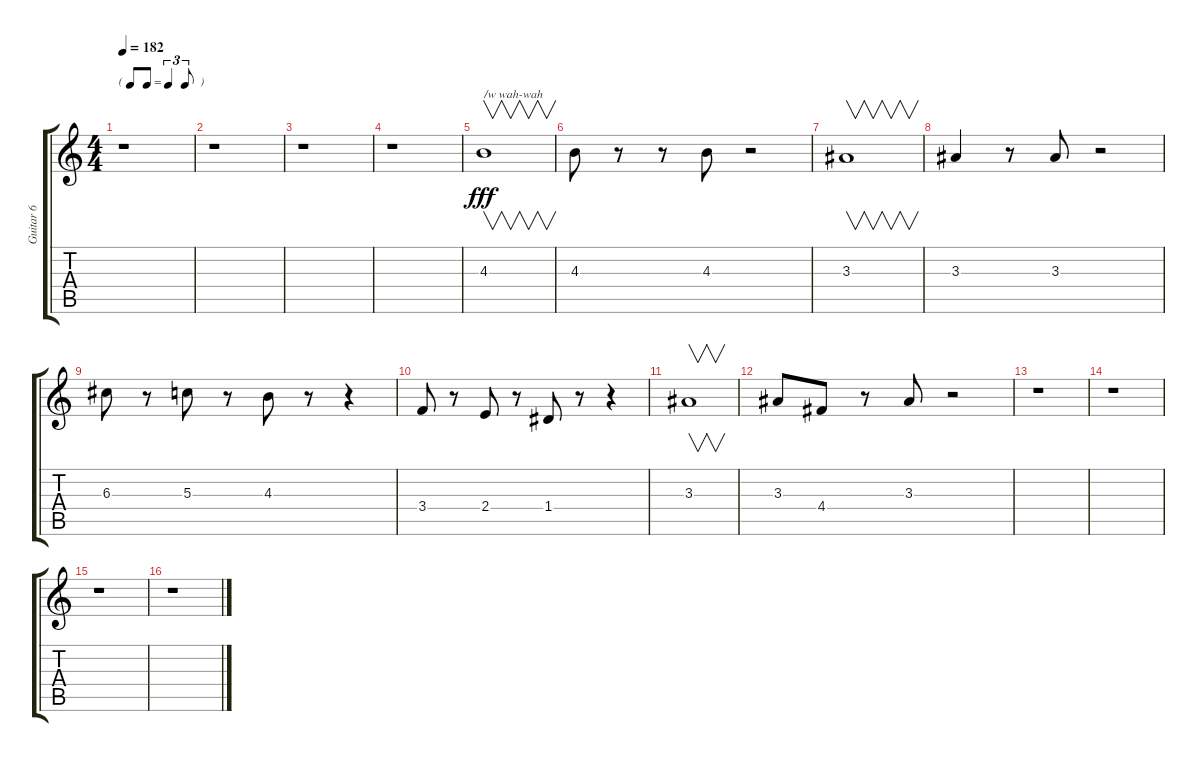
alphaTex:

\track ("Guitar 6" "Guitar 6") {instrument overdrivenguitar}
\staff {score tabs}
\tuning (E4 B3 G3 D3 A2 E2) {hide}
\ts (4 4)
\tf triplet8th
\tempo 182
\clef g2
\ks c
r.1{dy fff} |
r.1 |
r.1 |
r.1 |
4.3.1{v txt "/w wah-wah"} |
4.3.8 r.8 r.8 4.3.8 r.2 |
3.3.1{v} |
3.3.4 r.8 3.3.8 r.2 |
6.3.8 r.8 5.3.8 r.8 4.3.8 r.8 r.4 |
3.4.8 r.8 2.4.8 r.8 1.4.8 r.8 r.4 |
3.3.1{v} |
3.3.8 4.4.8 r.8 3.3.8 r.2 |
r.1 |
r.1 |
r.1 |
r.1
